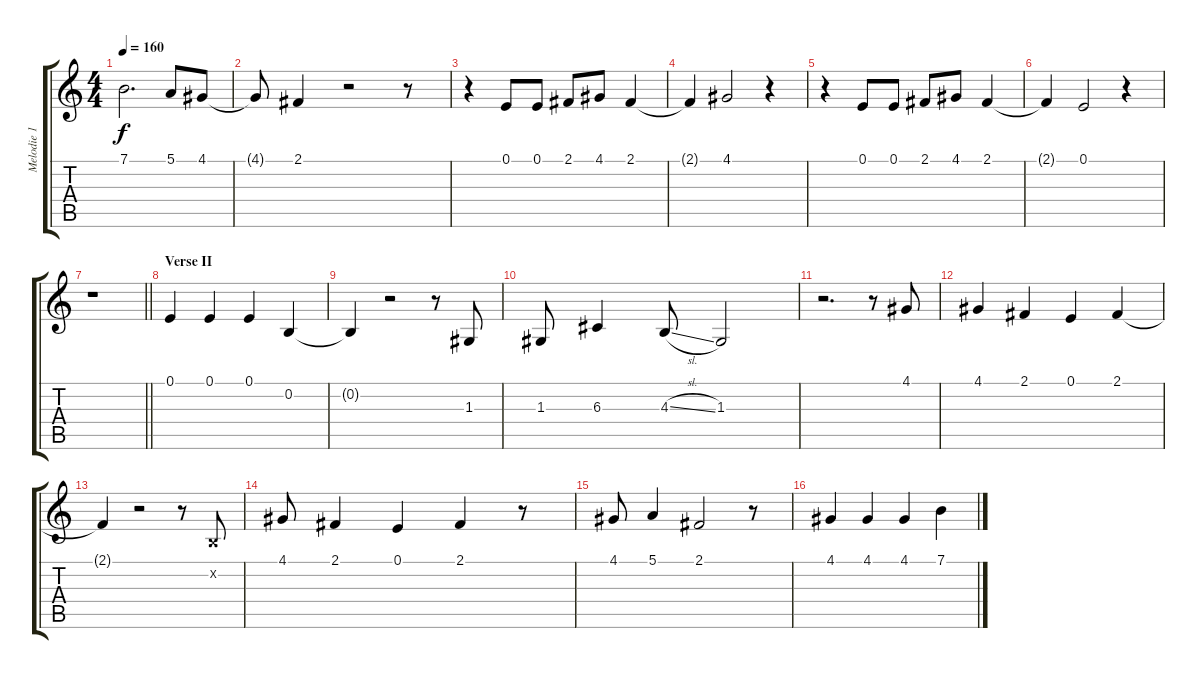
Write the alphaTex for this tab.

\track ("Melodie 1" "Melodie 1") {instrument flute}
\staff {score tabs}
\tuning (E4 B3 G3 D3 A2 E2) {hide}
\ts (4 4)
\tempo 160
\clef g2
\ks c
7.1{t}.2{d dy f} 5.1.8 4.1.8 |
4.1{t}.8 2.1.4 r.2 r.8 |
r.4 0.1.8 0.1.8 2.1.8 4.1.8 2.1.4 |
2.1{t}.4 4.1.2 r.4 |
r.4 0.1.8 0.1.8 2.1.8 4.1.8 2.1.4 |
2.1{t}.4 0.1.2 r.4 |
\barLineRight lightlight
r.1 |
\section ("" "Verse II")
0.1.4 0.1.4 0.1.4 0.2.4 |
0.2{t}.4 r.2 r.8 1.3.8 |
1.3.8 6.3.4 4.3{sl}.8 1.3.2 |
r.2{d} r.8 4.1.8 |
4.1.4 2.1.4 0.1.4 2.1.4 |
2.1{t}.4 r.2 r.8 0.2{x}.8 |
4.1.8 2.1.4 0.1.4 2.1.4 r.8 |
4.1.8 5.1.4 2.1.2 r.8 |
4.1.4 4.1.4 4.1.4 7.1.4
